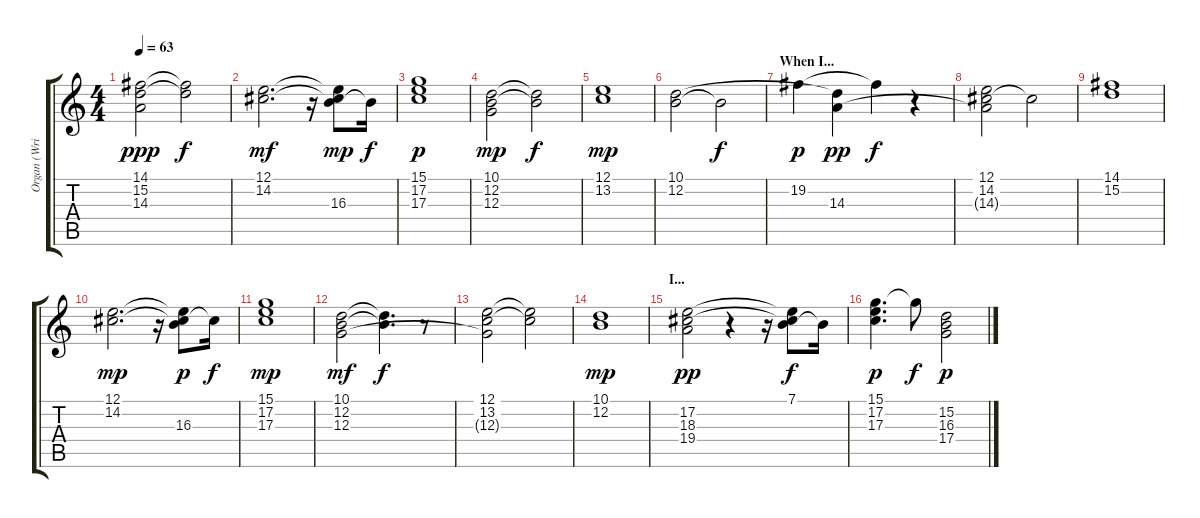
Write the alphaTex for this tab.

\track ("Organ (Wright)" "Organ (Wri") {instrument rockorgan}
\staff {score tabs}
\tuning (E4 B3 G3 D3 A2 E2) {hide}
\ts (4 4)
\tempo 63
\clef g2
\ks c
(14.1 15.2 14.3).2{dy ppp} (14.1{t} 15.2{t}).2{dy f} |
(12.1 14.2).2{d dy mf} r.16 (12.1{t} 14.2{t} 16.3).8{dy mp} 16.3{t}.16{dy f} |
(15.1 17.2 17.3).1{dy p} |
(10.1 12.2 12.3).2{dy mp} (10.1{t} 12.2{t}).2{dy f} |
(12.1 13.2).1{dy mp} |
(10.1 12.2).2 12.2{t}.2{dy f} |
\section ("" "When I...")
19.2.4{dy p} (10.1{t} 14.3).4{dy pp} 19.2{t}.4{dy f} r.4 |
(12.1 14.2 14.3{t}).2 14.2{t}.2 |
(14.1 15.2).1 |
(12.1 14.2).2{d dy mp} r.16 (12.1{t} 14.2{t} 16.3).8{dy p} 14.2{t}.16{dy f} |
(15.1 17.2 17.3).1{dy mp} |
(10.1 12.2 12.3).2{dy mf} (10.1{t} 12.2{t}).4{d dy f} r.8 |
(12.1 13.2 12.3{t}).2 (12.1{t} 13.2{t}).2 |
(10.1 12.2).1{dy mp} |
\section ("" "I...")
(17.2 18.3 19.4).2{dy pp} r.4 r.16 (7.1 17.2{t} 18.3{t}).8{dy f} 7.1{t}.16 |
(15.1 17.2 17.3).4{d dy p} 15.1{t}.8{dy f} (15.2 16.3 17.4).2{dy p}
